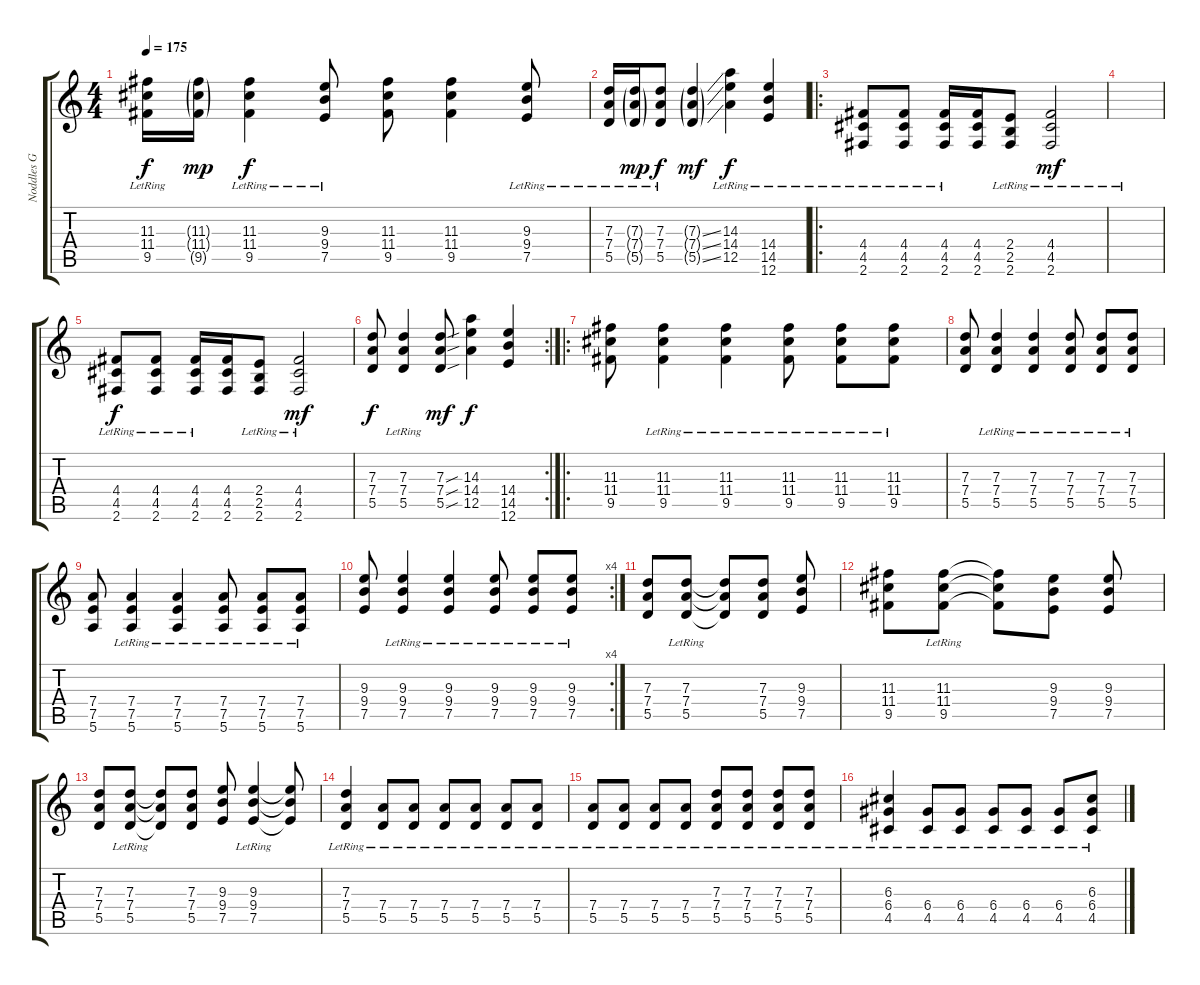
\track ("Noddles G" "Noddles G") {instrument distortionguitar}
\staff {score tabs}
\tuning (E4 B3 G3 D3 A2 E2) {hide}
\ts (4 4)
\tempo 175
\clef g2
\ks c
(11.3{lr} 11.4{lr} 9.5{lr}).16{dy f} (11.3{g} 11.4{g} 9.5{g}).16{dy mp} (11.3{lr} 11.4{lr} 9.5{lr}).4{dy f} (9.3{lr} 9.4{lr} 7.5{lr}).8 (11.3 11.4 9.5).8 (11.3 11.4 9.5).4 (9.3{lr} 9.4{lr} 7.5{lr}).8 |
(7.3{lr} 7.4{lr} 5.5{lr}).16 (7.3{g lr} 7.4{g lr} 5.5{g lr}).16{dy mp} (7.3{lr} 7.4{lr} 5.5{lr}).8{dy f} (7.3{ss g} 7.4{ss g} 5.5{ss g}).4{dy mf} (14.3 14.4{lr} 12.5{lr}).4{dy f} (14.4{lr} 14.5{lr} 12.6{lr}).4 |
\ro
(4.4{lr} 4.5{lr} 2.6{lr}).8 (4.4{lr} 4.5{lr} 2.6{lr}).8 (4.4{lr} 4.5{lr} 2.6{lr}).16 (4.4 4.5 2.6).16 (2.4{lr} 2.5{lr} 2.6{lr}).8 (4.4{lr} 4.5{lr} 2.6{lr}).2{dy mf} |
|
(4.4{lr} 4.5{lr} 2.6{lr}).8{dy f} (4.4{lr} 4.5{lr} 2.6{lr}).8 (4.4{lr} 4.5{lr} 2.6{lr}).16 (4.4 4.5 2.6).16 (2.4{lr} 2.5{lr} 2.6{lr}).8 (4.4{lr} 4.5{lr} 2.6).2{dy mf} |
\rc 2
(7.3 7.4 5.5).8{dy f} (7.3{lr} 7.4{lr} 5.5{lr}).4 (7.3{sou} 7.4{sou} 5.5{sou}).8{dy mf} (14.3 14.4 12.5).4{dy f} (14.4 14.5 12.6).4 |
\ro
(11.3 11.4 9.5).8 (11.3{lr} 11.4{lr} 9.5{lr}).4 (11.3{lr} 11.4{lr} 9.5{lr}).4 (11.3{lr} 11.4{lr} 9.5{lr}).8 (11.3{lr} 11.4{lr} 9.5{lr}).8 (11.3{lr} 11.4{lr} 9.5{lr}).8 |
(7.3 7.4 5.5).8 (7.3{lr} 7.4{lr} 5.5{lr}).4 (7.3{lr} 7.4{lr} 5.5{lr}).4 (7.3{lr} 7.4{lr} 5.5{lr}).8 (7.3{lr} 7.4{lr} 5.5{lr}).8 (7.3 7.4{lr} 5.5{lr}).8 |
(7.4 7.5 5.6).8 (7.4{lr} 7.5{lr} 5.6{lr}).4 (7.4{lr} 7.5{lr} 5.6{lr}).4 (7.4{lr} 7.5{lr} 5.6{lr}).8 (7.4{lr} 7.5{lr} 5.6{lr}).8 (7.4{lr} 7.5{lr} 5.6).8 |
\rc 4
(9.3 9.4 7.5).8 (9.3{lr} 9.4{lr} 7.5{lr}).4 (9.3{lr} 9.4{lr} 7.5{lr}).4 (9.3{lr} 9.4{lr} 7.5{lr}).8 (9.3{lr} 9.4{lr} 7.5{lr}).8 (9.3{lr} 9.4{lr} 7.5{lr}).8 |
(7.3 7.4 5.5).8 (7.3{lr} 7.4{lr} 5.5{lr}).8 (7.3{t} 7.4{t} 5.5{t}).8 (7.3 7.4 5.5).8 (9.3 9.4 7.5).8 |
(11.3 11.4 9.5).8 (11.3{lr} 11.4{lr} 9.5{lr}).8 (11.3{t} 11.4{t} 9.5{t}).8 (9.3 9.4 7.5).8 (9.3 9.4 7.5).8 |
(7.3 7.4 5.5).8 (7.3{lr} 7.4{lr} 5.5{lr}).8 (7.3{t} 7.4{t} 5.5{t}).8 (7.3 7.4 5.5).8 (9.3 9.4 7.5).8 (9.3{lr} 9.4{lr} 7.5{lr}).4 (9.3{t} 9.4{t} 7.5{t}).8 |
(7.3 7.4{lr} 5.5{lr}).4 (7.4{lr} 5.5{lr}).8 (7.4{lr} 5.5{lr}).8 (7.4{lr} 5.5{lr}).8 (7.4{lr} 5.5{lr}).8 (7.4{lr} 5.5{lr}).8 (7.4{lr} 5.5{lr}).8 |
(7.4{lr} 5.5{lr}).8 (7.4{lr} 5.5{lr}).8 (7.4{lr} 5.5{lr}).8 (7.4{lr} 5.5{lr}).8 (7.3{lr} 7.4{lr} 5.5{lr}).8 (7.3{lr} 7.4{lr} 5.5{lr}).8 (7.3{lr} 7.4{lr} 5.5{lr}).8 (7.3{lr} 7.4{lr} 5.5{lr}).8 |
(6.3 6.4{lr} 4.5{lr}).4 (6.4{lr} 4.5{lr}).8 (6.4{lr} 4.5{lr}).8 (6.4{lr} 4.5{lr}).8 (6.4{lr} 4.5{lr}).8 (6.4{lr} 4.5{lr}).8 (6.3{lr} 6.4{lr} 4.5{lr}).8
